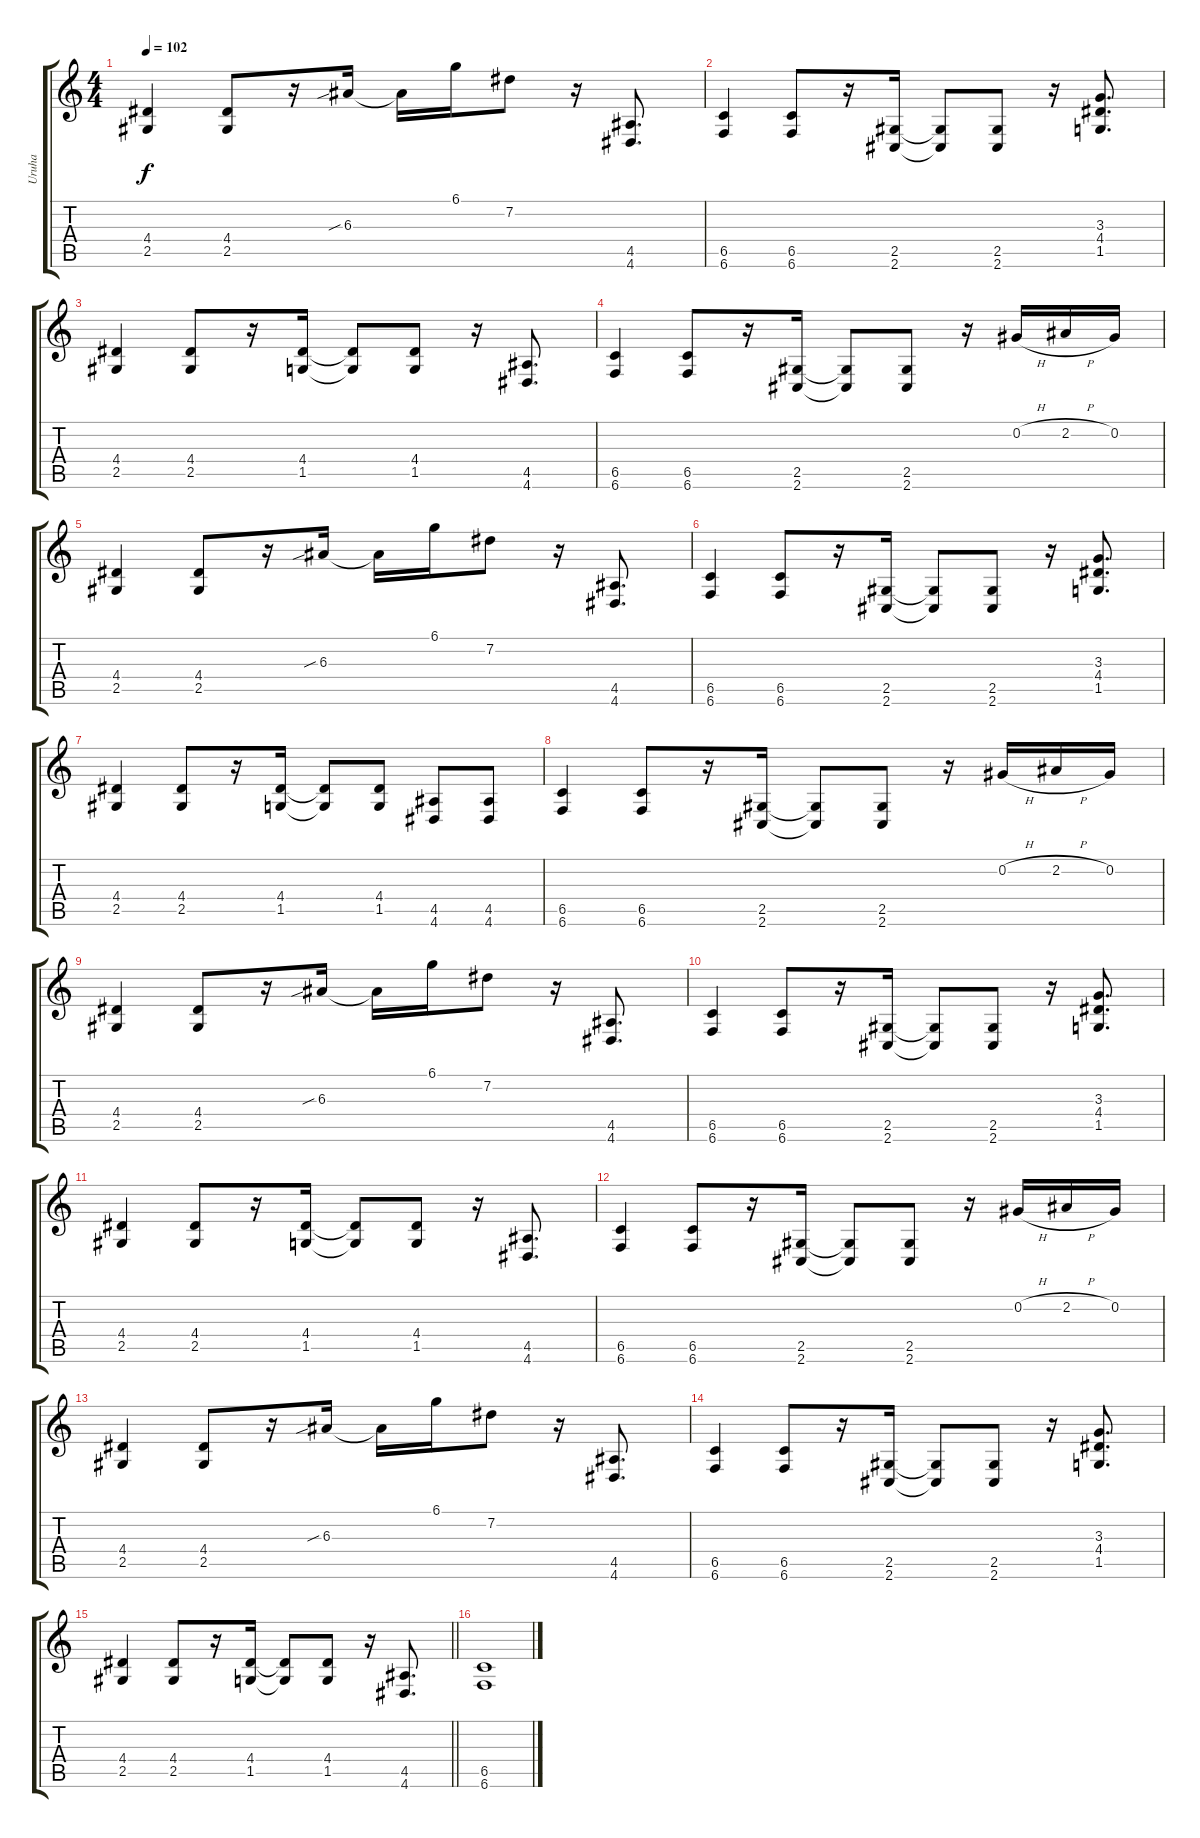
\track ("Uruha" "Uruha") {instrument distortionguitar}
\staff {score tabs}
\tuning (Db4 Ab3 E3 B2 Gb2 B1) {hide}
\ts (4 4)
\tempo 102
\clef g2
\ks c
(4.4 2.5).4{dy f} (4.4 2.5).8 r.16 6.3{sib}.16 6.3{t}.16 6.1.16 7.2.8 r.16 (4.5 4.6).8{d} |
(6.5 6.6).4 (6.5 6.6).8 r.16 (2.5 2.6).16 (2.5{t} 2.6{t}).8 (2.5 2.6).8 r.16 (3.3 4.4 1.5).8{d} |
(4.4 2.5).4 (4.4 2.5).8 r.16 (4.4 1.5).16 (4.4{t} 1.5{t}).8 (4.4 1.5).8 r.16 (4.5 4.6).8{d} |
(6.5 6.6).4 (6.5 6.6).8 r.16 (2.5 2.6).16 (2.5{t} 2.6{t}).8 (2.5 2.6).8 r.16 0.2{h}.16 2.2{h}.16 0.2.16 |
(4.4 2.5).4 (4.4 2.5).8 r.16 6.3{sib}.16 6.3{t}.16 6.1.16 7.2.8 r.16 (4.5 4.6).8{d} |
(6.5 6.6).4 (6.5 6.6).8 r.16 (2.5 2.6).16 (2.5{t} 2.6{t}).8 (2.5 2.6).8 r.16 (3.3 4.4 1.5).8{d} |
(4.4 2.5).4 (4.4 2.5).8 r.16 (4.4 1.5).16 (4.4{t} 1.5{t}).8 (4.4 1.5).8 (4.5 4.6).8 (4.5 4.6).8 |
(6.5 6.6).4 (6.5 6.6).8 r.16 (2.5 2.6).16 (2.5{t} 2.6{t}).8 (2.5 2.6).8 r.16 0.2{h}.16 2.2{h}.16 0.2.16 |
(4.4 2.5).4 (4.4 2.5).8 r.16 6.3{sib}.16 6.3{t}.16 6.1.16 7.2.8 r.16 (4.5 4.6).8{d} |
(6.5 6.6).4 (6.5 6.6).8 r.16 (2.5 2.6).16 (2.5{t} 2.6{t}).8 (2.5 2.6).8 r.16 (3.3 4.4 1.5).8{d} |
(4.4 2.5).4 (4.4 2.5).8 r.16 (4.4 1.5).16 (4.4{t} 1.5{t}).8 (4.4 1.5).8 r.16 (4.5 4.6).8{d} |
(6.5 6.6).4 (6.5 6.6).8 r.16 (2.5 2.6).16 (2.5{t} 2.6{t}).8 (2.5 2.6).8 r.16 0.2{h}.16 2.2{h}.16 0.2.16 |
(4.4 2.5).4 (4.4 2.5).8 r.16 6.3{sib}.16 6.3{t}.16 6.1.16 7.2.8 r.16 (4.5 4.6).8{d} |
(6.5 6.6).4 (6.5 6.6).8 r.16 (2.5 2.6).16 (2.5{t} 2.6{t}).8 (2.5 2.6).8 r.16 (3.3 4.4 1.5).8{d} |
\barLineRight lightlight
(4.4 2.5).4 (4.4 2.5).8 r.16 (4.4 1.5).16 (4.4{t} 1.5{t}).8 (4.4 1.5).8 r.16 (4.5 4.6).8{d} |
(6.5 6.6).1
